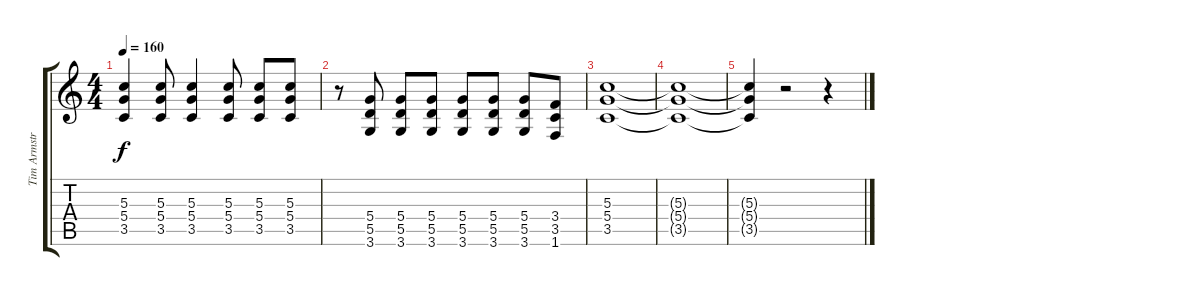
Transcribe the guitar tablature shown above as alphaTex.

\track ("Tim Armstrong" "Tim Armstr") {instrument overdrivenguitar}
\staff {score tabs}
\tuning (E4 B3 G3 D3 A2 E2) {hide}
\ts (4 4)
\tempo 160
\clef g2
\ks c
(5.3 5.4 3.5).4{dy f} (5.3 5.4 3.5).8 (5.3 5.4 3.5).4 (5.3 5.4 3.5).8 (5.3 5.4 3.5).8 (5.3 5.4 3.5).8 |
r.8 (5.4 5.5 3.6).8 (5.4 5.5 3.6).8 (5.4 5.5 3.6).8 (5.4 5.5 3.6).8 (5.4 5.5 3.6).8 (5.4 5.5 3.6).8 (3.4 3.5 1.6).8 |
(5.3 5.4 3.5).1 |
(5.3{t} 5.4{t} 3.5{t}).1 |
(5.3{t} 5.4{t} 3.5{t}).4 r.2 r.4
